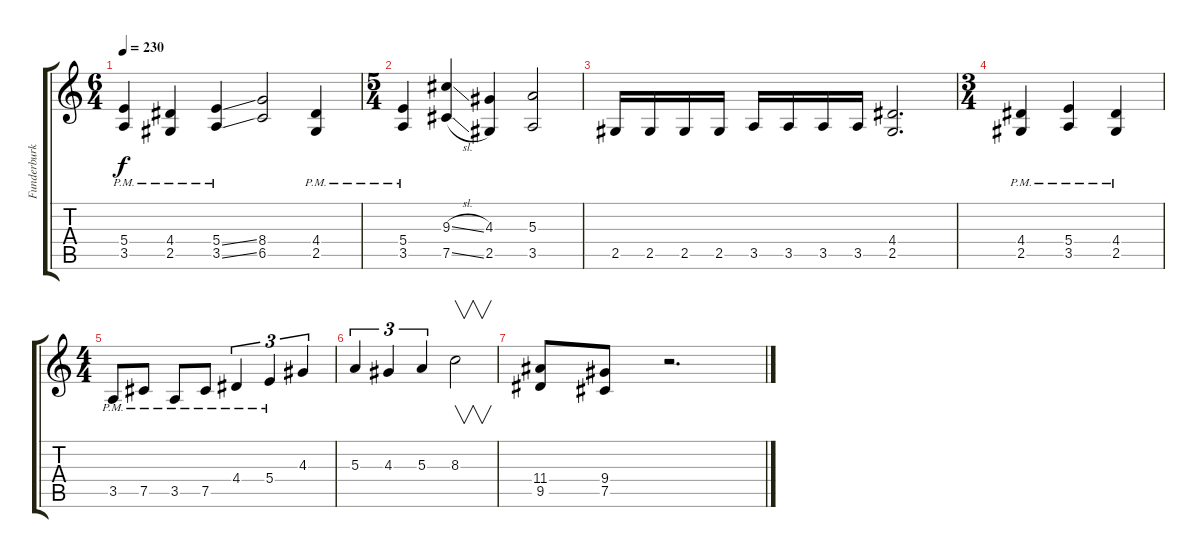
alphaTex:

\track ("Funderburk Rhythm" "Funderburk") {instrument overdrivenguitar}
\staff {score tabs}
\tuning (Db4 Ab3 E3 B2 Gb2 B1) {hide}
\ts (6 4)
\tempo 230
\clef g2
\ks c
(5.4{pm} 3.5{pm}).4{dy f} (4.4{pm} 2.5{pm}).4 (5.4{ss pm} 3.5{ss pm}).4 (8.4 6.5).2 (4.4{pm} 2.5{pm}).4 |
\ts (5 4)
(5.4{pm} 3.5{pm}).4 (9.3{sl} 7.5{sl}).4 (4.3 2.5).4 (5.3 3.5).2 |
2.5.16 2.5.16 2.5.16 2.5.16 3.5.16 3.5.16 3.5.16 3.5.16 (4.4 2.5).2{d} |
\ts (3 4)
(4.4{pm} 2.5{pm}).4 (5.4{pm} 3.5{pm}).4 (4.4{pm} 2.5{pm}).4 |
\ts (4 4)
3.5{pm}.8 7.5{pm}.8 3.5{pm}.8 7.5{pm}.8 4.4{pm}.4{tu (3 2)} 5.4{pm}.4{tu (3 2)} 4.3.4{tu (3 2)} |
5.3.4{tu (3 2)} 4.3.4{tu (3 2)} 5.3.4{tu (3 2)} 8.3.2{v} |
(11.4 9.5).8 (9.4 7.5).8 r.2{d}
